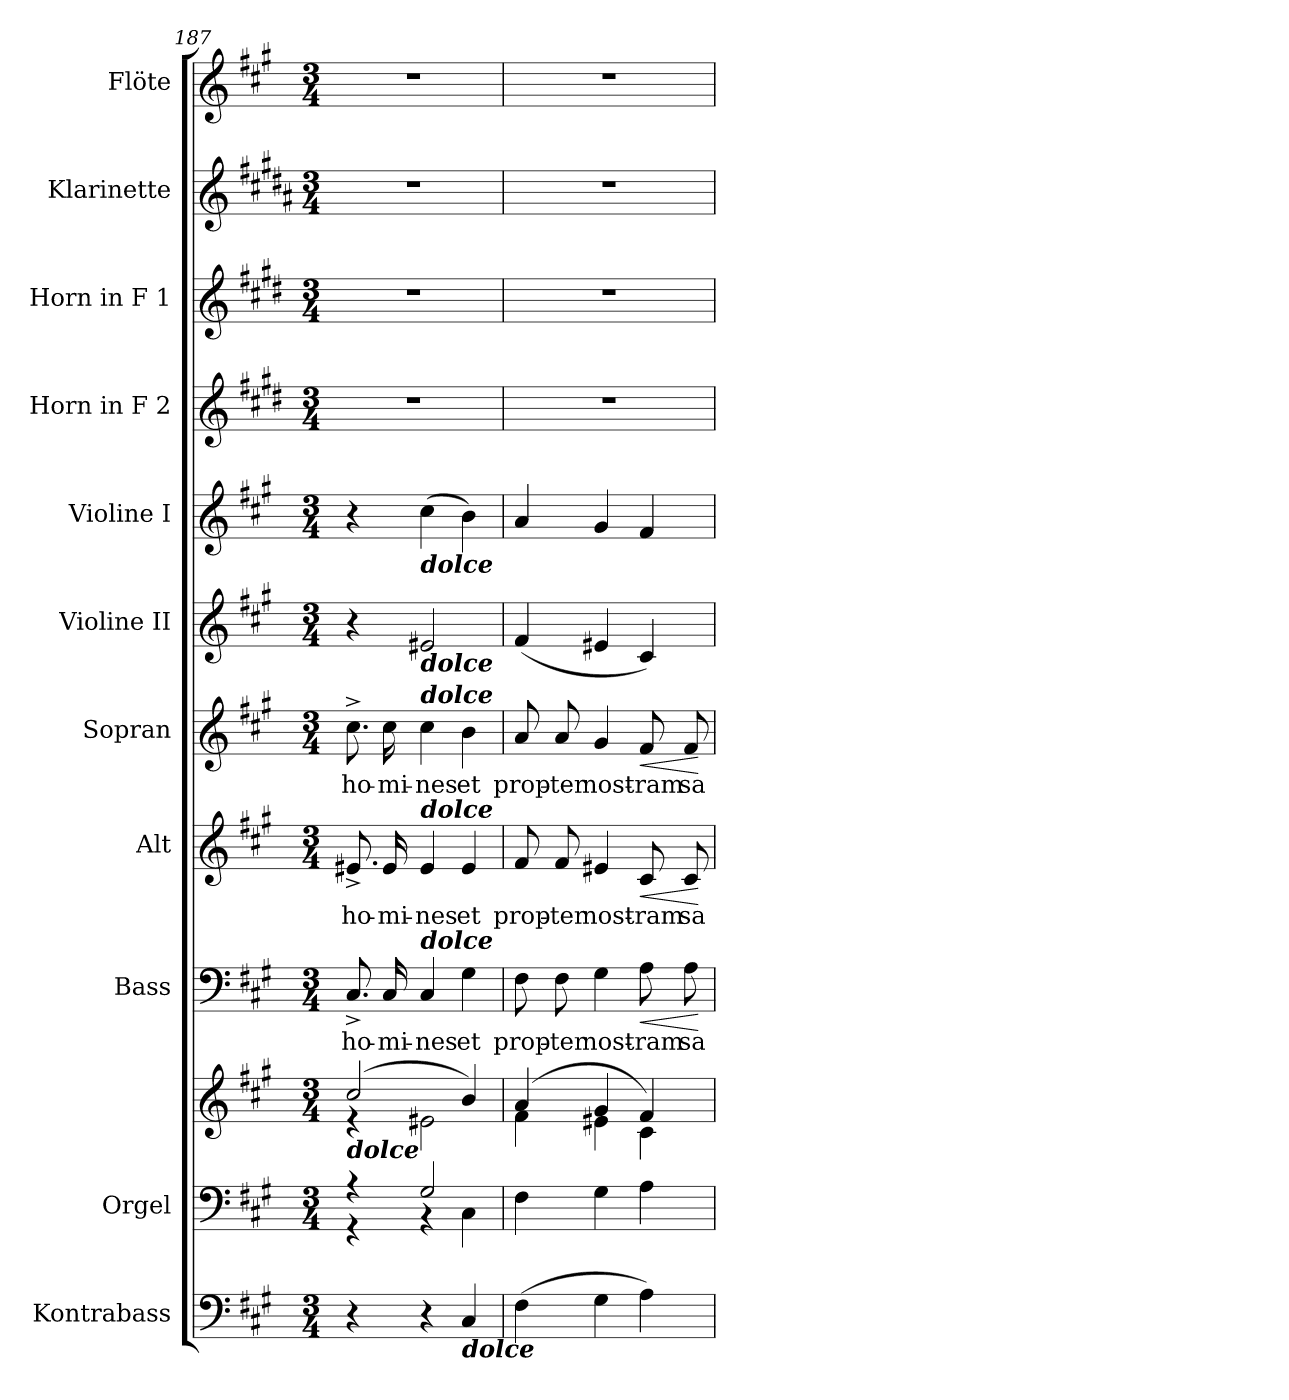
**kern	**kern	**kern	**kern	**text	**dynam	**kern	**text	**dynam	**kern	**text	**dynam	**kern	**kern	**kern	**kern	**kern	**kern
*part11	*part10	*part10	*part9	*part9	*part9	*part8	*part8	*part8	*part7	*part7	*part7	*part6	*part5	*part4	*part3	*part2	*part1
*staff12	*staff11	*staff10	*staff9	*staff9	*staff9	*staff8	*staff8	*staff8	*staff7	*staff7	*staff7	*staff6	*staff5	*staff4	*staff3	*staff2	*staff1
*I"Kontrabass	*I"Orgel	*	*I"Bass	*	*	*I"Alt	*	*	*I"Sopran	*	*	*I"Violine II	*I"Violine I	*I"Horn in F 2	*I"Horn in F 1	*I"Klarinette	*I"Flöte
*I'Kb.	*I'Org.	*	*I'B.	*	*	*I'A.	*	*	*I'S.	*	*	*I'Vl. II	*I'Vl. I	*	*	*I'Kl.	*I'Fl.
*clefF4	*clefF4	*clefG2	*clefF4	*	*	*clefG2	*	*	*clefG2	*	*	*clefG2	*clefG2	*clefG2	*clefG2	*clefG2	*clefG2
*ITrd7c12	*	*	*	*	*	*	*	*	*	*	*	*	*	*ITrd4c7	*ITrd4c7	*ITrd1c2	*
*k[f#c#g#]	*k[f#c#g#]	*k[f#c#g#]	*k[f#c#g#]	*	*	*k[f#c#g#]	*	*	*k[f#c#g#]	*	*	*k[f#c#g#]	*k[f#c#g#]	*k[f#c#g#]	*k[f#c#g#]	*k[f#c#g#]	*k[f#c#g#]
*A:	*A:	*A:	*A:	*	*	*A:	*	*	*A:	*	*	*A:	*A:	*A:	*A:	*A:	*A:
*M3/4	*M3/4	*M3/4	*M3/4	*	*	*M3/4	*	*	*M3/4	*	*	*M3/4	*M3/4	*M3/4	*M3/4	*M3/4	*M3/4
=187	=187	=187	=187	=187	=187	=187	=187	=187	=187	=187	=187	=187	=187	=187	=187	=187	=187
*	*^	*^	*	*	*	*	*	*	*	*	*	*	*	*	*	*	*
!	!	!	!LO:TX:b:Bi:t=dolce	!	!	!	!	!	!	!	!	!	!	!	!	!	!	!	!
!	!	!	!	!	!	!LO:LY:b	!	!	!LO:LY:b	!	!	!LO:LY:b	!	!	!	!	!	!	!
4r	4r	4r	(2cc#/	4re	8.C#^>/	ho-	.	8.e#X^>/	ho-	.	8.cc#^>\	ho-	.	4r	4r	2.r	2.r	2.r	2.r
!	!	!	!	!	!	!LO:LY:b	!	!	!LO:LY:b	!	!	!LO:LY:b	!	!	!	!	!	!	!
.	.	.	.	.	16C#/	-mi-	.	16e#/	-mi-	.	16cc#\	-mi-	.	.	.	.	.	.	.
!	!	!	!	!	!	!	!	!	!	!	!	!	!	!	!LO:TX:b:Bi:t=dolce	!	!	!	!
!	!	!	!	!	!	!	!	!	!	!	!	!	!	!LO:TX:b:Bi:t=dolce	!	!	!	!	!
!	!	!	!	!	!	!	!	!	!	!	!LO:TX:a:Bi:t=dolce	!	!	!	!	!	!	!	!
!	!	!	!	!	!	!	!	!LO:TX:a:Bi:t=dolce	!	!	!	!	!	!	!	!	!	!	!
!	!	!	!	!	!LO:TX:a:Bi:t=dolce	!	!	!	!	!	!	!	!	!	!	!	!	!	!
!	!	!	!	!	!	!LO:LY:b	!	!	!LO:LY:b	!	!	!LO:LY:b	!	!	!	!	!	!	!
4r	2G#/	4rBB	.	2e#X\	4C#/	-nes	.	4e#/	-nes	.	4cc#\	-nes	.	2e#X/	(>4cc#\	.	.	.	.
!LO:TX:b:Bi:t=dolce	!	!	!	!	!	!	!	!	!	!	!	!	!	!	!	!	!	!	!
!	!	!	!	!	!	!LO:LY:b	!	!	!LO:LY:b	!	!	!LO:LY:b	!	!	!	!	!	!	!
4CC#/	.	4C#\	4b/)	.	4G#\	et	.	4e#/	et	.	4b\	et	.	.	4b\)	.	.	.	.
!!LO:PB:g=z
=188	=188	=188	=188	=188	=188	=188	=188	=188	=188	=188	=188	=188	=188	=188	=188	=188	=188	=188	=188
!	!	!	!	!	!	!LO:LY:b	!	!	!LO:LY:b	!	!	!LO:LY:b	!	!	!	!	!	!	!
*	*v	*v	*	*	*	*	*	*	*	*	*	*	*	*	*	*	*	*	*
(>4FF#\	4F#\	(4a/	4f#\	8F#\	prop-	.	8f#/	prop-	.	8a/	prop-	.	(<4f#/	4a/	2.r	2.r	2.r	2.r
!	!	!	!	!	!LO:LY:b	!	!	!LO:LY:b	!	!	!LO:LY:b	!	!	!	!	!	!	!
.	.	.	.	8F#\	-ter	.	8f#/	-ter	.	8a/	-ter	.	.	.	.	.	.	.
!	!	!	!	!	!LO:LY:b	!	!	!LO:LY:b	!	!	!LO:LY:b	!	!	!	!	!	!	!
4GG#\	4G#\	4g#/	4e#X\	4G#\	nost-	.	4e#X/	nost-	.	4g#/	nost-	.	4e#X/	4g#/	.	.	.	.
!	!	!	!	!	!LO:LY:b	!LO:HP:b	!	!LO:LY:b	!LO:HP:b	!	!LO:LY:b	!LO:HP:b	!	!	!	!	!	!
4AA\)	4A\	4f#/)	4c#\	8A\	-ram	<	8c#/	-ram	<	8f#/	-ram	<	4c#/)	4f#/	.	.	.	.
!	!	!	!	!	!LO:LY:b	!	!	!LO:LY:b	!	!	!LO:LY:b	!	!	!	!	!	!	!
.	.	.	.	8A\	sa-	.	8c#/	sa-	.	8f#/	sa-	.	.	.	.	.	.	.
*	*	*v	*v	*	*	*	*	*	*	*	*	*	*	*	*	*	*	*
.	.	.	.	.	[	.	.	[	.	.	[	.	.	.	.	.	.
=	=	=	=	=	=	=	=	=	=	=	=	=	=	=	=	=	=
*-	*-	*-	*-	*-	*-	*-	*-	*-	*-	*-	*-	*-	*-	*-	*-	*-	*-
